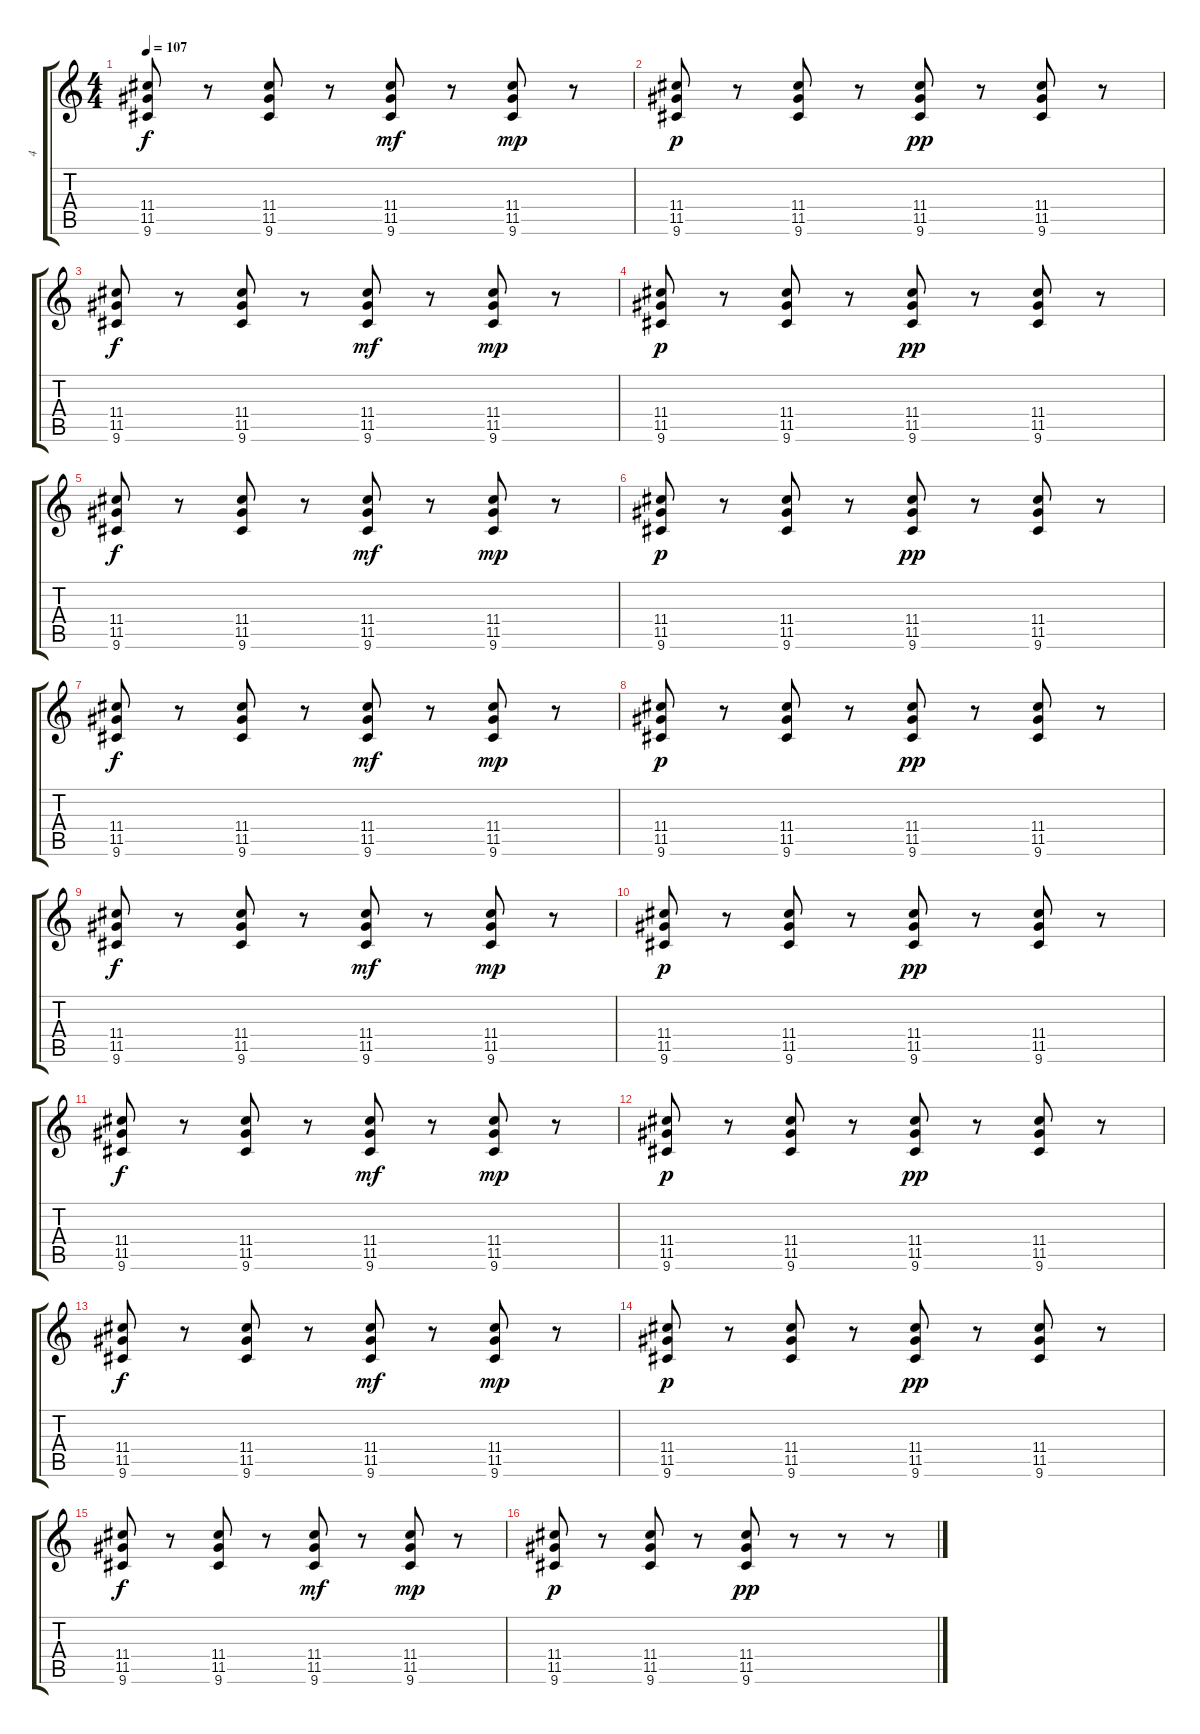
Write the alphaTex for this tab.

\track ("4" "4") {instrument overdrivenguitar}
\staff {score tabs}
\tuning (E4 B3 G3 D3 A2 E2) {hide}
\ts (4 4)
\tempo 107
\clef g2
\ks c
(11.4 11.5 9.6).8{dy f} r.8 (11.4 11.5 9.6).8 r.8 (11.4 11.5 9.6).8{dy mf} r.8 (11.4 11.5 9.6).8{dy mp} r.8 |
(11.4 11.5 9.6).8{dy p} r.8 (11.4 11.5 9.6).8 r.8 (11.4 11.5 9.6).8{dy pp} r.8 (11.4 11.5 9.6).8 r.8 |
(11.4 11.5 9.6).8{dy f} r.8 (11.4 11.5 9.6).8 r.8 (11.4 11.5 9.6).8{dy mf} r.8 (11.4 11.5 9.6).8{dy mp} r.8 |
(11.4 11.5 9.6).8{dy p} r.8 (11.4 11.5 9.6).8 r.8 (11.4 11.5 9.6).8{dy pp} r.8 (11.4 11.5 9.6).8 r.8 |
(11.4 11.5 9.6).8{dy f} r.8 (11.4 11.5 9.6).8 r.8 (11.4 11.5 9.6).8{dy mf} r.8 (11.4 11.5 9.6).8{dy mp} r.8 |
(11.4 11.5 9.6).8{dy p} r.8 (11.4 11.5 9.6).8 r.8 (11.4 11.5 9.6).8{dy pp} r.8 (11.4 11.5 9.6).8 r.8 |
(11.4 11.5 9.6).8{dy f} r.8 (11.4 11.5 9.6).8 r.8 (11.4 11.5 9.6).8{dy mf} r.8 (11.4 11.5 9.6).8{dy mp} r.8 |
(11.4 11.5 9.6).8{dy p} r.8 (11.4 11.5 9.6).8 r.8 (11.4 11.5 9.6).8{dy pp} r.8 (11.4 11.5 9.6).8 r.8 |
(11.4 11.5 9.6).8{dy f} r.8 (11.4 11.5 9.6).8 r.8 (11.4 11.5 9.6).8{dy mf} r.8 (11.4 11.5 9.6).8{dy mp} r.8 |
(11.4 11.5 9.6).8{dy p} r.8 (11.4 11.5 9.6).8 r.8 (11.4 11.5 9.6).8{dy pp} r.8 (11.4 11.5 9.6).8 r.8 |
(11.4 11.5 9.6).8{dy f} r.8 (11.4 11.5 9.6).8 r.8 (11.4 11.5 9.6).8{dy mf} r.8 (11.4 11.5 9.6).8{dy mp} r.8 |
(11.4 11.5 9.6).8{dy p} r.8 (11.4 11.5 9.6).8 r.8 (11.4 11.5 9.6).8{dy pp} r.8 (11.4 11.5 9.6).8 r.8 |
(11.4 11.5 9.6).8{dy f} r.8 (11.4 11.5 9.6).8 r.8 (11.4 11.5 9.6).8{dy mf} r.8 (11.4 11.5 9.6).8{dy mp} r.8 |
(11.4 11.5 9.6).8{dy p} r.8 (11.4 11.5 9.6).8 r.8 (11.4 11.5 9.6).8{dy pp} r.8 (11.4 11.5 9.6).8 r.8 |
(11.4 11.5 9.6).8{dy f} r.8 (11.4 11.5 9.6).8 r.8 (11.4 11.5 9.6).8{dy mf} r.8 (11.4 11.5 9.6).8{dy mp} r.8 |
(11.4 11.5 9.6).8{dy p} r.8 (11.4 11.5 9.6).8 r.8 (11.4 11.5 9.6).8{dy pp} r.8 r.8 r.8
